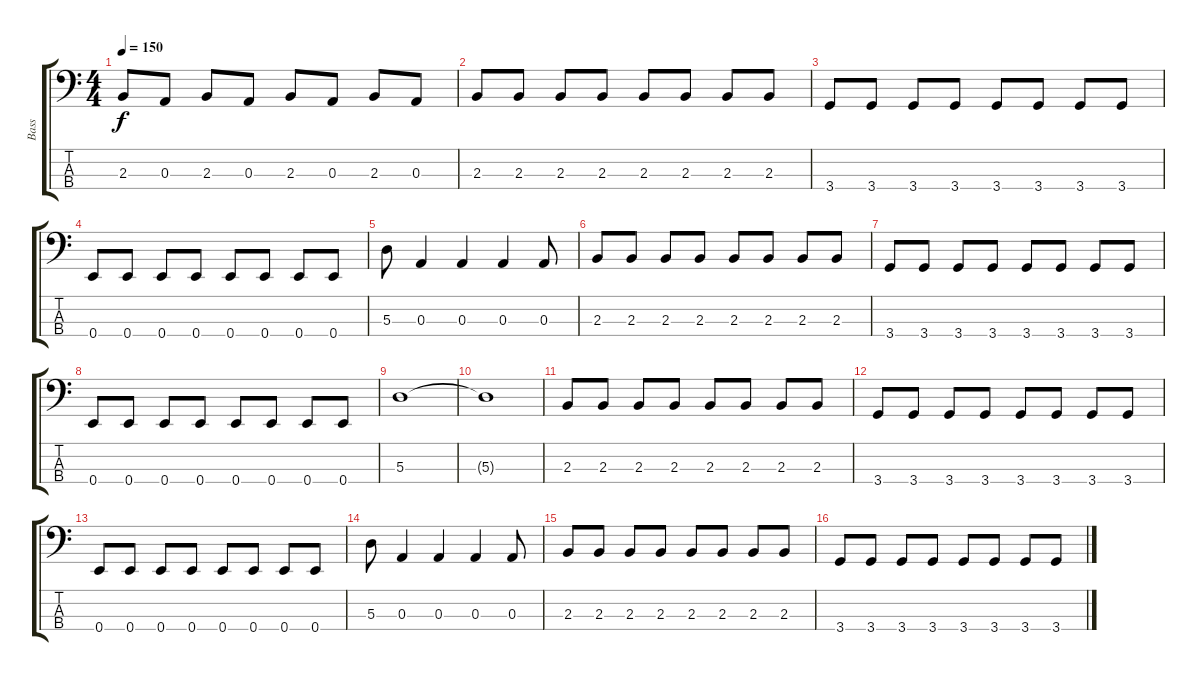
\track ("Bass" "Bass") {instrument electricbassfinger}
\staff {score tabs}
\tuning (G2 D2 A1 E1) {hide}
\ts (4 4)
\tempo 150
\clef f4
\ks c
2.3.8{dy f} 0.3.8 2.3.8 0.3.8 2.3.8 0.3.8 2.3.8 0.3.8 |
2.3.8 2.3.8 2.3.8 2.3.8 2.3.8 2.3.8 2.3.8 2.3.8 |
3.4.8 3.4.8 3.4.8 3.4.8 3.4.8 3.4.8 3.4.8 3.4.8 |
0.4.8 0.4.8 0.4.8 0.4.8 0.4.8 0.4.8 0.4.8 0.4.8 |
5.3.8 0.3.4 0.3.4 0.3.4 0.3.8 |
2.3.8 2.3.8 2.3.8 2.3.8 2.3.8 2.3.8 2.3.8 2.3.8 |
3.4.8 3.4.8 3.4.8 3.4.8 3.4.8 3.4.8 3.4.8 3.4.8 |
0.4.8 0.4.8 0.4.8 0.4.8 0.4.8 0.4.8 0.4.8 0.4.8 |
5.3.1 |
5.3{t}.1 |
2.3.8 2.3.8 2.3.8 2.3.8 2.3.8 2.3.8 2.3.8 2.3.8 |
3.4.8 3.4.8 3.4.8 3.4.8 3.4.8 3.4.8 3.4.8 3.4.8 |
0.4.8 0.4.8 0.4.8 0.4.8 0.4.8 0.4.8 0.4.8 0.4.8 |
5.3.8 0.3.4 0.3.4 0.3.4 0.3.8 |
2.3.8 2.3.8 2.3.8 2.3.8 2.3.8 2.3.8 2.3.8 2.3.8 |
3.4.8 3.4.8 3.4.8 3.4.8 3.4.8 3.4.8 3.4.8 3.4.8
